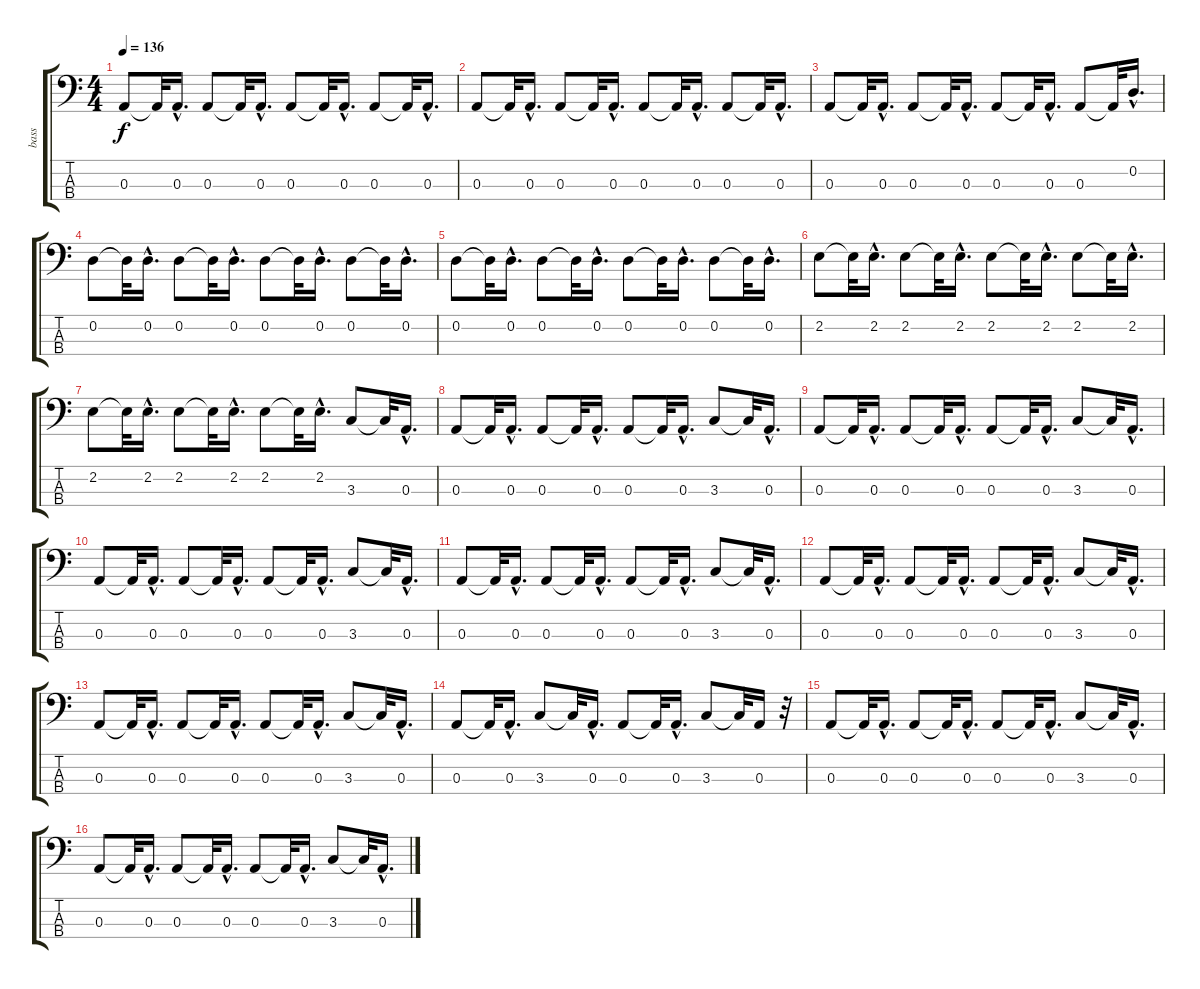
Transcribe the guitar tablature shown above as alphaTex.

\track ("bass" "bass") {instrument electricbasspick}
\staff {score tabs}
\tuning (G2 D2 A1 E1) {hide}
\ts (4 4)
\tempo 136
\clef f4
\ks c
0.3.8{dy f} 0.3{t}.32 0.3{hac}.16{d} 0.3.8 0.3{t}.32 0.3{hac}.16{d} 0.3.8 0.3{t}.32 0.3{hac}.16{d} 0.3.8 0.3{t}.32 0.3{hac}.16{d} |
0.3.8 0.3{t}.32 0.3{hac}.16{d} 0.3.8 0.3{t}.32 0.3{hac}.16{d} 0.3.8 0.3{t}.32 0.3{hac}.16{d} 0.3.8 0.3{t}.32 0.3{hac}.16{d} |
0.3.8 0.3{t}.32 0.3{hac}.16{d} 0.3.8 0.3{t}.32 0.3{hac}.16{d} 0.3.8 0.3{t}.32 0.3{hac}.16{d} 0.3.8 0.3{t}.32 0.2{hac}.16{d} |
0.2.8 0.2{t}.32 0.2{hac}.16{d} 0.2.8 0.2{t}.32 0.2{hac}.16{d} 0.2.8 0.2{t}.32 0.2{hac}.16{d} 0.2.8 0.2{t}.32 0.2{hac}.16{d} |
0.2.8 0.2{t}.32 0.2{hac}.16{d} 0.2.8 0.2{t}.32 0.2{hac}.16{d} 0.2.8 0.2{t}.32 0.2{hac}.16{d} 0.2.8 0.2{t}.32 0.2{hac}.16{d} |
2.2.8 2.2{t}.32 2.2{hac}.16{d} 2.2.8 2.2{t}.32 2.2{hac}.16{d} 2.2.8 2.2{t}.32 2.2{hac}.16{d} 2.2.8 2.2{t}.32 2.2{hac}.16{d} |
2.2.8 2.2{t}.32 2.2{hac}.16{d} 2.2.8 2.2{t}.32 2.2{hac}.16{d} 2.2.8 2.2{t}.32 2.2{hac}.16{d} 3.3.8 3.3{t}.32 0.3{hac}.16{d} |
0.3.8 0.3{t}.32 0.3{hac}.16{d} 0.3.8 0.3{t}.32 0.3{hac}.16{d} 0.3.8 0.3{t}.32 0.3{hac}.16{d} 3.3.8 3.3{t}.32 0.3{hac}.16{d} |
0.3.8 0.3{t}.32 0.3{hac}.16{d} 0.3.8 0.3{t}.32 0.3{hac}.16{d} 0.3.8 0.3{t}.32 0.3{hac}.16{d} 3.3.8 3.3{t}.32 0.3{hac}.16{d} |
0.3.8 0.3{t}.32 0.3{hac}.16{d} 0.3.8 0.3{t}.32 0.3{hac}.16{d} 0.3.8 0.3{t}.32 0.3{hac}.16{d} 3.3.8 3.3{t}.32 0.3{hac}.16{d} |
0.3.8 0.3{t}.32 0.3{hac}.16{d} 0.3.8 0.3{t}.32 0.3{hac}.16{d} 0.3.8 0.3{t}.32 0.3{hac}.16{d} 3.3.8 3.3{t}.32 0.3{hac}.16{d} |
0.3.8 0.3{t}.32 0.3{hac}.16{d} 0.3.8 0.3{t}.32 0.3{hac}.16{d} 0.3.8 0.3{t}.32 0.3{hac}.16{d} 3.3.8 3.3{t}.32 0.3{hac}.16{d} |
0.3.8 0.3{t}.32 0.3{hac}.16{d} 0.3.8 0.3{t}.32 0.3{hac}.16{d} 0.3.8 0.3{t}.32 0.3{hac}.16{d} 3.3.8 3.3{t}.32 0.3{hac}.16{d} |
0.3.8 0.3{t}.32 0.3{hac}.16{d} 3.3.8 3.3{t}.32 0.3{hac}.16{d} 0.3.8 0.3{t}.32 0.3{hac}.16{d} 3.3.8 3.3{t}.32 0.3.16 r.32 |
0.3.8 0.3{t}.32 0.3{hac}.16{d} 0.3.8 0.3{t}.32 0.3{hac}.16{d} 0.3.8 0.3{t}.32 0.3{hac}.16{d} 3.3.8 3.3{t}.32 0.3{hac}.16{d} |
0.3.8 0.3{t}.32 0.3{hac}.16{d} 0.3.8 0.3{t}.32 0.3{hac}.16{d} 0.3.8 0.3{t}.32 0.3{hac}.16{d} 3.3.8 3.3{t}.32 0.3{hac}.16{d}
